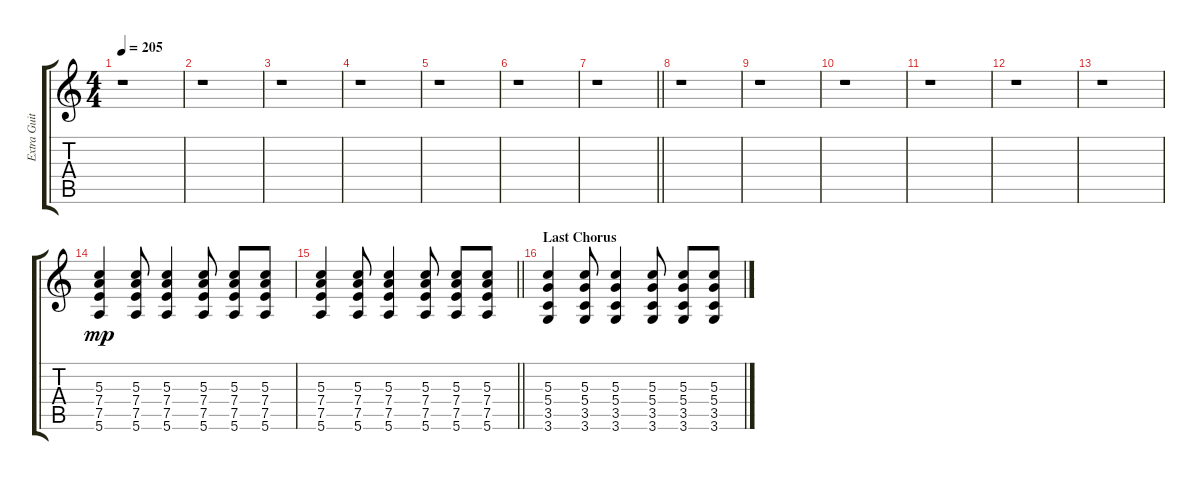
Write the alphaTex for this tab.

\track ("Extra Guitar" "Extra Guit") {instrument distortionguitar}
\staff {score tabs}
\tuning (E4 B3 G3 D3 A2 E2) {hide}
\ts (4 4)
\tempo 205
\clef g2
\ks aminor
r.1{dy mp} |
r.1 |
r.1 |
r.1 |
r.1 |
r.1 |
\barLineRight lightlight
r.1 |
r.1 |
r.1 |
r.1 |
r.1 |
r.1 |
r.1 |
(5.3 7.4 7.5 5.6).4{volume 9 balance 14} (5.3 7.4 7.5 5.6).8 (5.3 7.4 7.5 5.6).4 (5.3 7.4 7.5 5.6).8 (5.3 7.4 7.5 5.6).8 (5.3 7.4 7.5 5.6).8 |
\barLineRight lightlight
(5.3 7.4 7.5 5.6).4 (5.3 7.4 7.5 5.6).8 (5.3 7.4 7.5 5.6).4 (5.3 7.4 7.5 5.6).8 (5.3 7.4 7.5 5.6).8 (5.3 7.4 7.5 5.6).8 |
\section ("" "Last Chorus")
(5.3 5.4 3.5 3.6).4{volume 8} (5.3 5.4 3.5 3.6).8 (5.3 5.4 3.5 3.6).4 (5.3 5.4 3.5 3.6).8 (5.3 5.4 3.5 3.6).8 (5.3 5.4 3.5 3.6).8
